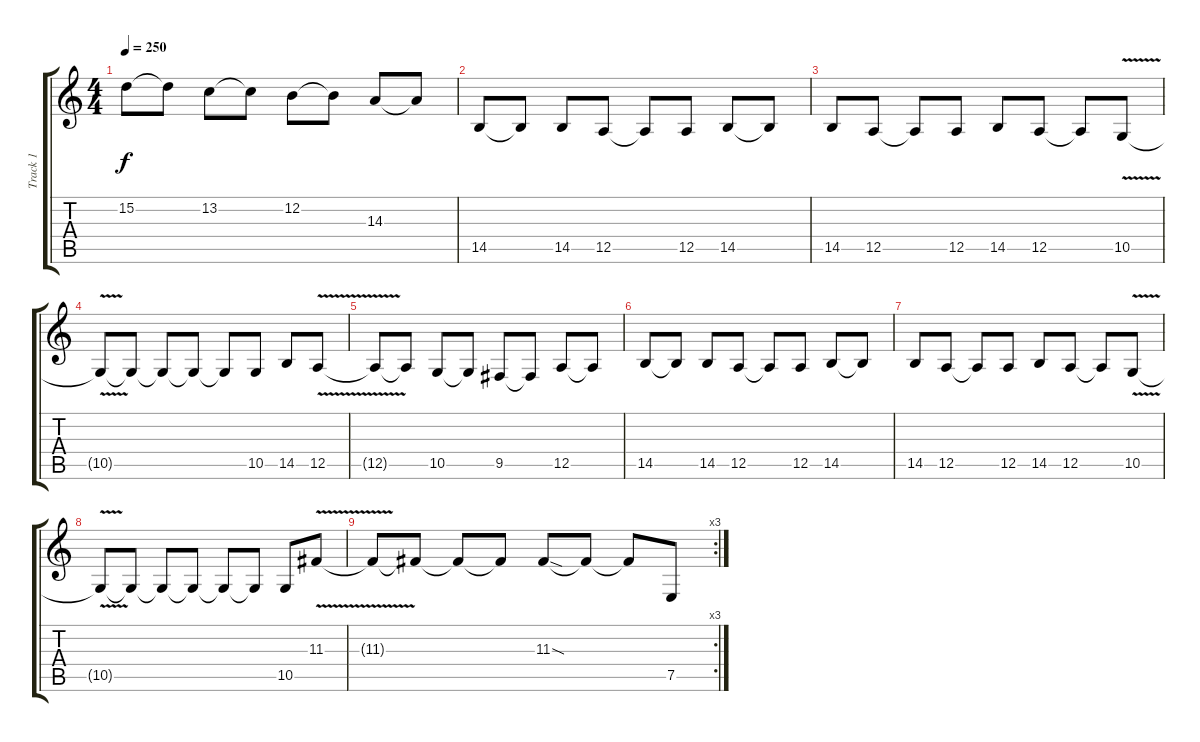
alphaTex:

\track ("Track 1" "Track 1") {instrument lead5charang}
\staff {score tabs}
\tuning (E4 B3 G3 D3 A2 E2) {hide}
\ts (4 4)
\tempo 250
\clef g2
\ks c
15.2.8{dy f} 15.2{t}.8 13.2.8 13.2{t}.8 12.2.8 12.2{t}.8 14.3.8 14.3{t}.8 |
14.5.8 14.5{t}.8 14.5.8 12.5.8 12.5{t}.8 12.5.8 14.5.8 14.5{t}.8 |
14.5.8 12.5.8 12.5{t}.8 12.5.8 14.5.8 12.5.8 12.5{t}.8 10.5{v}.8 |
10.5{t}.8 10.5{t}.8 10.5{t}.8 10.5{t}.8 10.5{t}.8 10.5.8 14.5.8 12.5{v}.8 |
12.5{t}.8 12.5{t}.8 10.5.8 10.5{t}.8 9.5.8 9.5{t}.8 12.5.8 12.5{t}.8 |
14.5.8 14.5{t}.8 14.5.8 12.5.8 12.5{t}.8 12.5.8 14.5.8 14.5{t}.8 |
14.5.8 12.5.8 12.5{t}.8 12.5.8 14.5.8 12.5.8 12.5{t}.8 10.5{v}.8 |
10.5{t}.8 10.5{t}.8 10.5{t}.8 10.5{t}.8 10.5{t}.8 10.5{t}.8 10.5.8 11.3{v}.8 |
\rc 3
11.3{t}.8 11.3{t}.8 11.3{t}.8 11.3{t}.8 11.3{sod}.8 11.3{t}.8 11.3{t}.8 7.5.8
